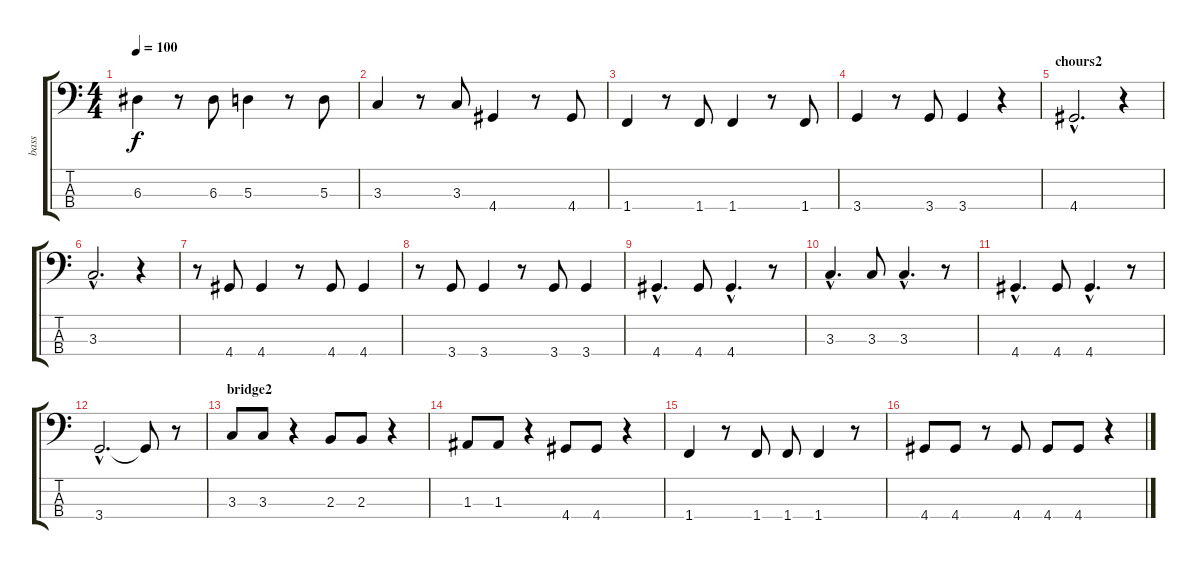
\track ("bass" "bass") {instrument electricbassfinger}
\staff {score tabs}
\tuning (G2 D2 A1 E1) {hide}
\ts (4 4)
\tempo 100
\clef f4
\ks c
6.3.4{dy f} r.8 6.3.8 5.3.4 r.8 5.3.8 |
3.3.4 r.8 3.3.8 4.4.4 r.8 4.4.8 |
1.4.4 r.8 1.4.8 1.4.4 r.8 1.4.8 |
3.4.4 r.8 3.4.8 3.4.4 r.4 |
\section ("" "chours2")
4.4{hac}.2{d} r.4 |
3.3{hac}.2{d} r.4 |
r.8 4.4.8 4.4.4 r.8 4.4.8 4.4.4 |
r.8 3.4.8 3.4.4 r.8 3.4.8 3.4.4 |
4.4{hac}.4{d} 4.4.8 4.4{hac}.4{d} r.8 |
3.3{hac}.4{d} 3.3.8 3.3{hac}.4{d} r.8 |
4.4{hac}.4{d} 4.4.8 4.4{hac}.4{d} r.8 |
3.4{hac}.2{d} 3.4{t}.8 r.8 |
\section ("" "bridge2")
3.3.8 3.3.8 r.4 2.3.8 2.3.8 r.4 |
1.3.8 1.3.8 r.4 4.4.8 4.4.8 r.4 |
1.4.4 r.8 1.4.8 1.4.8 1.4.4 r.8 |
4.4.8 4.4.8 r.8 4.4.8 4.4.8 4.4.8 r.4
